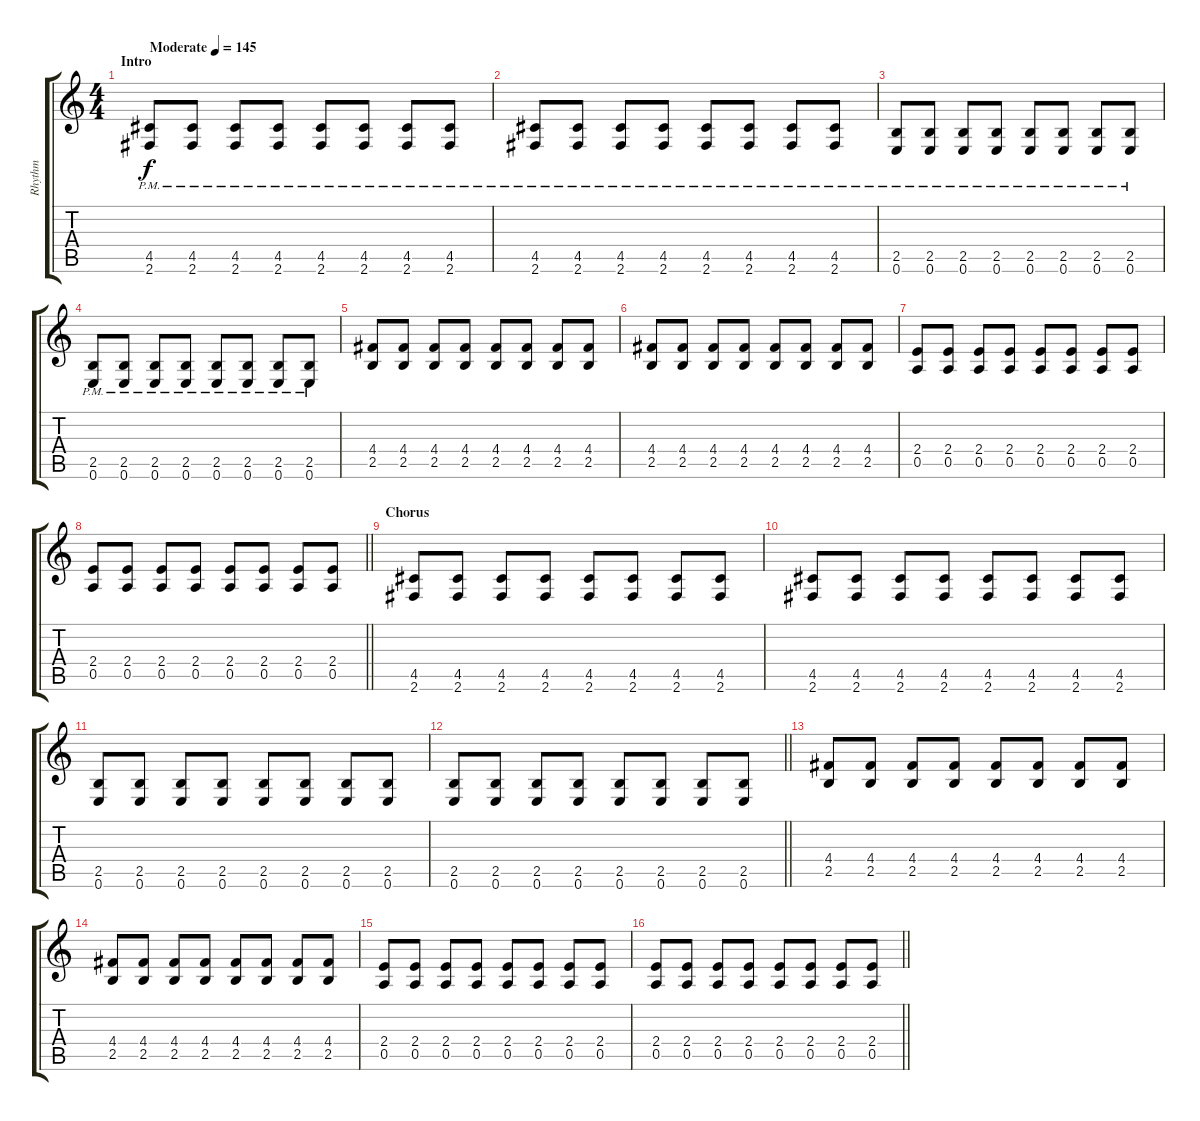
\track ("Rhythm" "Rhythm") {instrument distortionguitar}
\staff {score tabs}
\tuning (E4 B3 G3 D3 A2 E2) {hide}
\ts (4 4)
\section ("" "Intro")
\tempo (145 "Moderate")
\clef g2
\ks c
(4.5{pm} 2.6{pm}).8{dy f instrument distortionguitar} (4.5{pm} 2.6{pm}).8 (4.5{pm} 2.6{pm}).8 (4.5{pm} 2.6{pm}).8 (4.5{pm} 2.6{pm}).8 (4.5{pm} 2.6{pm}).8 (4.5{pm} 2.6{pm}).8 (4.5{pm} 2.6{pm}).8 |
(4.5{pm} 2.6{pm}).8 (4.5{pm} 2.6{pm}).8 (4.5{pm} 2.6{pm}).8 (4.5{pm} 2.6{pm}).8 (4.5{pm} 2.6{pm}).8 (4.5{pm} 2.6{pm}).8 (4.5{pm} 2.6{pm}).8 (4.5{pm} 2.6{pm}).8 |
(2.5{pm} 0.6{pm}).8 (2.5{pm} 0.6{pm}).8 (2.5{pm} 0.6{pm}).8 (2.5{pm} 0.6{pm}).8 (2.5{pm} 0.6{pm}).8 (2.5{pm} 0.6{pm}).8 (2.5{pm} 0.6{pm}).8 (2.5{pm} 0.6{pm}).8 |
(2.5{pm} 0.6{pm}).8 (2.5{pm} 0.6{pm}).8 (2.5{pm} 0.6{pm}).8 (2.5{pm} 0.6{pm}).8 (2.5{pm} 0.6{pm}).8 (2.5{pm} 0.6{pm}).8 (2.5{pm} 0.6{pm}).8 (2.5{pm} 0.6{pm}).8 |
(4.4 2.5).8 (4.4 2.5).8 (4.4 2.5).8 (4.4 2.5).8 (4.4 2.5).8 (4.4 2.5).8 (4.4 2.5).8 (4.4 2.5).8 |
(4.4 2.5).8 (4.4 2.5).8 (4.4 2.5).8 (4.4 2.5).8 (4.4 2.5).8 (4.4 2.5).8 (4.4 2.5).8 (4.4 2.5).8 |
(2.4 0.5).8 (2.4 0.5).8 (2.4 0.5).8 (2.4 0.5).8 (2.4 0.5).8 (2.4 0.5).8 (2.4 0.5).8 (2.4 0.5).8 |
\barLineRight lightlight
(2.4 0.5).8 (2.4 0.5).8 (2.4 0.5).8 (2.4 0.5).8 (2.4 0.5).8 (2.4 0.5).8 (2.4 0.5).8 (2.4 0.5).8 |
\section ("" "Chorus")
(4.5 2.6).8 (4.5 2.6).8 (4.5 2.6).8 (4.5 2.6).8 (4.5 2.6).8 (4.5 2.6).8 (4.5 2.6).8 (4.5 2.6).8 |
(4.5 2.6).8 (4.5 2.6).8 (4.5 2.6).8 (4.5 2.6).8 (4.5 2.6).8 (4.5 2.6).8 (4.5 2.6).8 (4.5 2.6).8 |
(2.5 0.6).8 (2.5 0.6).8 (2.5 0.6).8 (2.5 0.6).8 (2.5 0.6).8 (2.5 0.6).8 (2.5 0.6).8 (2.5 0.6).8 |
\barLineRight lightlight
(2.5 0.6).8 (2.5 0.6).8 (2.5 0.6).8 (2.5 0.6).8 (2.5 0.6).8 (2.5 0.6).8 (2.5 0.6).8 (2.5 0.6).8 |
(4.4 2.5).8 (4.4 2.5).8 (4.4 2.5).8 (4.4 2.5).8 (4.4 2.5).8 (4.4 2.5).8 (4.4 2.5).8 (4.4 2.5).8 |
(4.4 2.5).8 (4.4 2.5).8 (4.4 2.5).8 (4.4 2.5).8 (4.4 2.5).8 (4.4 2.5).8 (4.4 2.5).8 (4.4 2.5).8 |
(2.4 0.5).8 (2.4 0.5).8 (2.4 0.5).8 (2.4 0.5).8 (2.4 0.5).8 (2.4 0.5).8 (2.4 0.5).8 (2.4 0.5).8 |
\barLineRight lightlight
(2.4 0.5).8 (2.4 0.5).8 (2.4 0.5).8 (2.4 0.5).8 (2.4 0.5).8 (2.4 0.5).8 (2.4 0.5).8 (2.4 0.5).8
